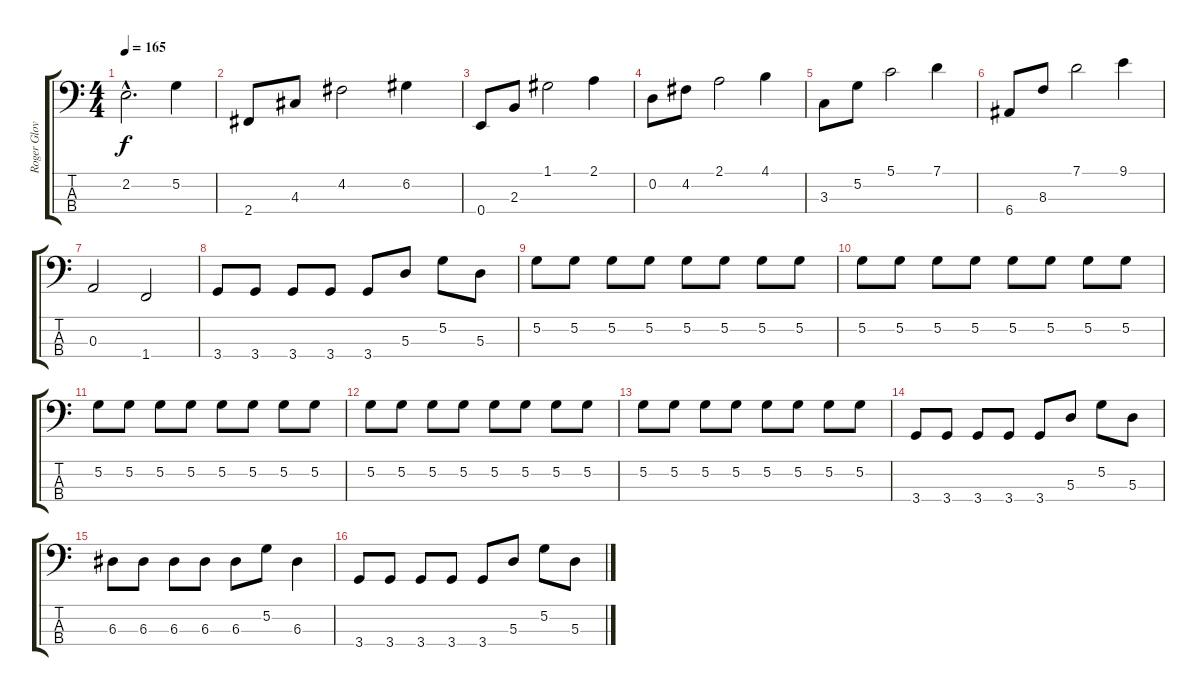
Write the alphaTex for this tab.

\track ("Roger Glover" "Roger Glov") {instrument electricbassfinger}
\staff {score tabs}
\tuning (G2 D2 A1 E1) {hide}
\ts (4 4)
\tempo 165
\clef f4
\ks c
2.2{hac t}.2{d dy f} 5.2.4 |
2.4.8 4.3.8 4.2.2 6.2.4 |
0.4.8 2.3.8 1.1.2 2.1.4 |
0.2.8 4.2.8 2.1.2 4.1.4 |
3.3.8 5.2.8 5.1.2 7.1.4 |
6.4.8 8.3.8 7.1.2 9.1.4 |
0.3.2 1.4.2 |
3.4.8 3.4.8 3.4.8 3.4.8 3.4.8 5.3.8 5.2.8 5.3.8 |
5.2.8 5.2.8 5.2.8 5.2.8 5.2.8 5.2.8 5.2.8 5.2.8 |
5.2.8 5.2.8 5.2.8 5.2.8 5.2.8 5.2.8 5.2.8 5.2.8 |
5.2.8 5.2.8 5.2.8 5.2.8 5.2.8 5.2.8 5.2.8 5.2.8 |
5.2.8 5.2.8 5.2.8 5.2.8 5.2.8 5.2.8 5.2.8 5.2.8 |
5.2.8 5.2.8 5.2.8 5.2.8 5.2.8 5.2.8 5.2.8 5.2.8 |
3.4.8 3.4.8 3.4.8 3.4.8 3.4.8 5.3.8 5.2.8 5.3.8 |
6.3.8 6.3.8 6.3.8 6.3.8 6.3.8 5.2.8 6.3.4 |
3.4.8 3.4.8 3.4.8 3.4.8 3.4.8 5.3.8 5.2.8 5.3.8
